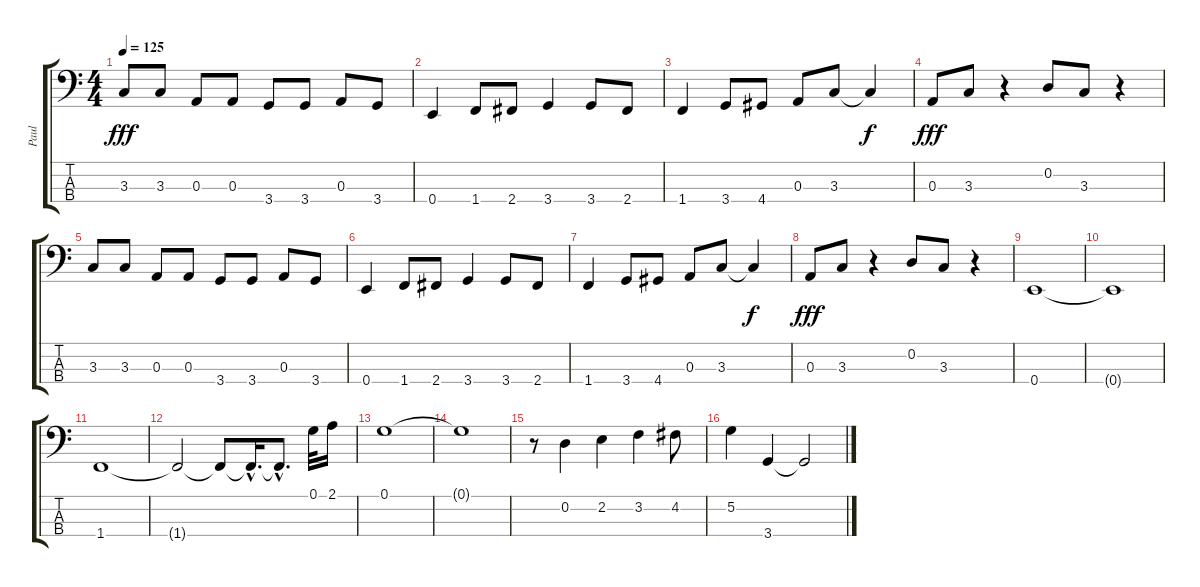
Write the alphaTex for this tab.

\track ("Paul" "Paul") {instrument electricbasspick}
\staff {score tabs}
\tuning (G2 D2 A1 E1) {hide}
\ts (4 4)
\tempo 125
\clef f4
\ks c
3.3.8{dy fff} 3.3.8 0.3.8 0.3.8 3.4.8 3.4.8 0.3.8 3.4.8 |
0.4.4 1.4.8 2.4.8 3.4.4 3.4.8 2.4.8 |
1.4.4 3.4.8 4.4.8 0.3.8 3.3.8 3.3{t}.4{dy f} |
0.3.8{dy fff} 3.3.8 r.4 0.2.8 3.3.8 r.4 |
3.3.8 3.3.8 0.3.8 0.3.8 3.4.8 3.4.8 0.3.8 3.4.8 |
0.4.4 1.4.8 2.4.8 3.4.4 3.4.8 2.4.8 |
1.4.4 3.4.8 4.4.8 0.3.8 3.3.8 3.3{t}.4{dy f} |
0.3.8{dy fff} 3.3.8 r.4 0.2.8 3.3.8 r.4 |
0.4.1 |
0.4{t}.1 |
1.4.1 |
1.4{t}.2 1.4{t}.8 1.4{hac t}.16{d} 1.4{hac t}.8{d} 0.1.32 2.1.16 |
0.1.1 |
0.1{t}.1 |
r.8 0.2.4 2.2.4 3.2.4 4.2.8 |
5.2.4 3.4.4 3.4{t}.2
